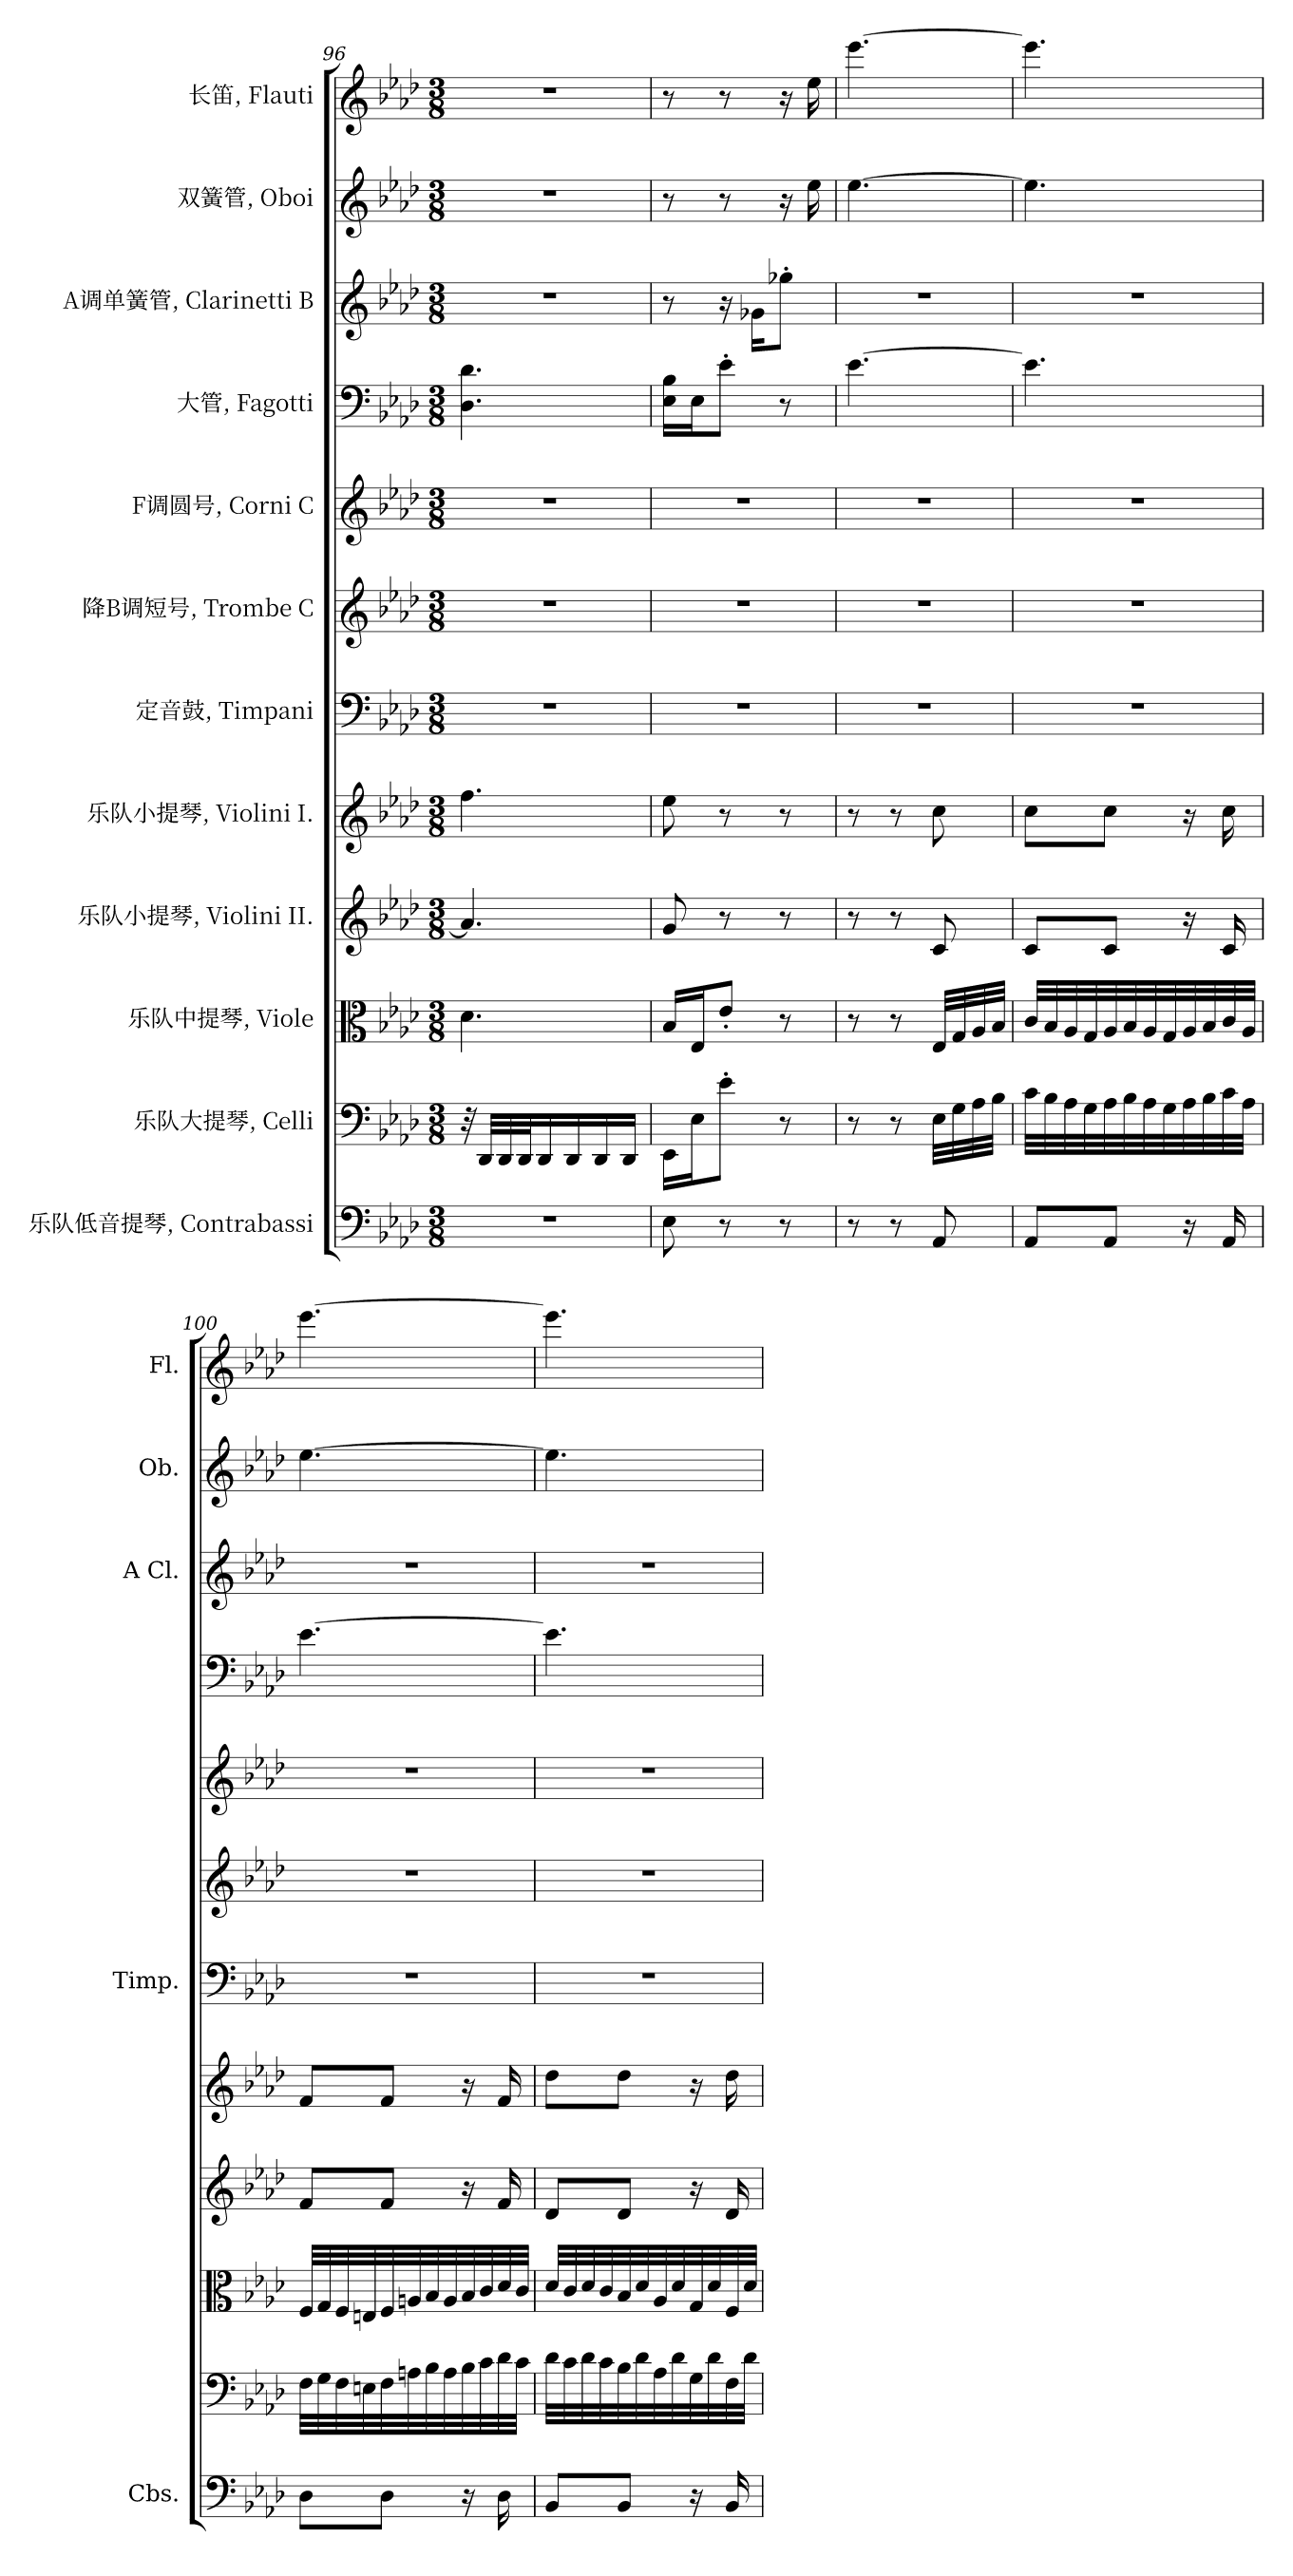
**kern	**kern	**kern	**kern	**kern	**kern	**kern	**kern	**kern	**kern	**kern	**kern
*part12	*part11	*part10	*part9	*part8	*part7	*part6	*part5	*part4	*part3	*part2	*part1
*staff12	*staff11	*staff10	*staff9	*staff8	*staff7	*staff6	*staff5	*staff4	*staff3	*staff2	*staff1
*I"乐队低音提琴, Contrabassi	*I"乐队大提琴, Celli	*I"乐队中提琴, Viole	*I"乐队小提琴, Violini II.	*I"乐队小提琴, Violini I.	*I"定音鼓, Timpani	*I"降B调短号, Trombe C	*I"F调圆号, Corni C	*I"大管, Fagotti	*I"A调单簧管, Clarinetti B	*I"双簧管, Oboi	*I"长笛, Flauti
*I'Cbs.	*	*	*	*	*I'Timp.	*	*	*	*I'A Cl.	*I'Ob.	*I'Fl.
*clefF4	*clefF4	*clefC3	*clefG2	*clefG2	*clefF4	*clefG2	*clefG2	*clefF4	*clefG2	*clefG2	*clefG2
*ITrd7c12	*	*	*	*	*	*ITrd1c2	*ITrd4c7	*	*ITrd2c3	*	*
*k[b-e-a-d-]	*k[b-e-a-d-]	*k[b-e-a-d-]	*k[b-e-a-d-]	*k[b-e-a-d-]	*k[b-e-a-d-]	*k[b-e-a-d-g-c-]	*k[b-e-a-d-g-]	*k[b-e-a-d-]	*k[b-]	*k[b-e-a-d-]	*k[b-e-a-d-]
*M3/8	*M3/8	*M3/8	*M3/8	*M3/8	*M3/8	*M3/8	*M3/8	*M3/8	*M3/8	*M3/8	*M3/8
=96	=96	=96	=96	=96	=96	=96	=96	=96	=96	=96	=96
4.r	32r	4.d-\	4.a-/]	4.ff\	4.r	4.r	4.r	4.D-\ 4.d-\	4.r	4.r	4.r
.	32DD-/LLL	.	.	.	.	.	.	.	.	.	.
.	32DD-/	.	.	.	.	.	.	.	.	.	.
.	32DD-/J	.	.	.	.	.	.	.	.	.	.
.	16DD-/	.	.	.	.	.	.	.	.	.	.
.	16DD-/	.	.	.	.	.	.	.	.	.	.
.	16DD-/	.	.	.	.	.	.	.	.	.	.
.	16DD-/JJ	.	.	.	.	.	.	.	.	.	.
!!LO:PB:g=z
=97	=97	=97	=97	=97	=97	=97	=97	=97	=97	=97	=97
8EE-\	16EE-\LL	16B-/LL	8g/	8ee-\	4.r	4.r	4.r	16E-\ 16B-\LL	8r	8r	8r
.	16E-\J	16E-/J	.	.	.	.	.	16E-\J	.	.	.
8r	8e-'\J	8e-'/J	8r	8r	.	.	.	8e-'\J	16r	8r	8r
.	.	.	.	.	.	.	.	.	16e-X\KL	.	.
8r	8r	8r	8r	8r	.	.	.	8r	8ee-X'\J	16r	16r
.	.	.	.	.	.	.	.	.	.	16ee-\	16ee-\
=98	=98	=98	=98	=98	=98	=98	=98	=98	=98	=98	=98
8r	8r	8r	8r	8r	4.r	4.r	4.r	[4.e-\	4.r	[4.ee-\	[4.eee-\
8r	8r	8r	8r	8r	.	.	.	.	.	.	.
8AAA-/	32E-\LLL	32E-/LLL	8c/	8cc\	.	.	.	.	.	.	.
.	32G\	32G/	.	.	.	.	.	.	.	.	.
.	32A-\	32A-/	.	.	.	.	.	.	.	.	.
.	32B-\JJJ	32B-/JJJ	.	.	.	.	.	.	.	.	.
=99	=99	=99	=99	=99	=99	=99	=99	=99	=99	=99	=99
8AAA-/L	32c\LLL	32c/LLL	8c/L	8cc\L	4.r	4.r	4.r	4.e-\]	4.r	4.ee-\]	4.eee-\]
.	32B-\	32B-/	.	.	.	.	.	.	.	.	.
.	32A-\	32A-/	.	.	.	.	.	.	.	.	.
.	32G\	32G/	.	.	.	.	.	.	.	.	.
8AAA-/J	32A-\	32A-/	8c/J	8cc\J	.	.	.	.	.	.	.
.	32B-\	32B-/	.	.	.	.	.	.	.	.	.
.	32A-\	32A-/	.	.	.	.	.	.	.	.	.
.	32G\	32G/	.	.	.	.	.	.	.	.	.
16r	32A-\	32A-/	16r	16r	.	.	.	.	.	.	.
.	32B-\	32B-/	.	.	.	.	.	.	.	.	.
16AAA-/	32c\	32c/	16c/	16cc\	.	.	.	.	.	.	.
.	32A-\JJJ	32A-/JJJ	.	.	.	.	.	.	.	.	.
=100	=100	=100	=100	=100	=100	=100	=100	=100	=100	=100	=100
8DD-\L	32F\LLL	32F/LLL	8f/L	8f/L	4.r	4.r	4.r	[4.e-\	4.r	[4.ee-\	[4.eee-\
.	32G\	32G/	.	.	.	.	.	.	.	.	.
.	32F\	32F/	.	.	.	.	.	.	.	.	.
.	32En\	32En/	.	.	.	.	.	.	.	.	.
8DD-\J	32F\	32F/	8f/J	8f/J	.	.	.	.	.	.	.
.	32An\	32An/	.	.	.	.	.	.	.	.	.
.	32B-\	32B-/	.	.	.	.	.	.	.	.	.
.	32A\	32A/	.	.	.	.	.	.	.	.	.
16r	32B-\	32B-/	16r	16r	.	.	.	.	.	.	.
.	32c\	32c/	.	.	.	.	.	.	.	.	.
16DD-\	32d-\	32d-/	16f/	16f/	.	.	.	.	.	.	.
.	32c\JJJ	32c/JJJ	.	.	.	.	.	.	.	.	.
!!LO:PB:g=z
=101	=101	=101	=101	=101	=101	=101	=101	=101	=101	=101	=101
8BBB-/L	32d-\LLL	32d-/LLL	8d-/L	8dd-\L	4.r	4.r	4.r	4.e-\]	4.r	4.ee-\]	4.eee-\]
.	32c\	32c/	.	.	.	.	.	.	.	.	.
.	32d-\	32d-/	.	.	.	.	.	.	.	.	.
.	32c\	32c/	.	.	.	.	.	.	.	.	.
8BBB-/J	32B-\	32B-/	8d-/J	8dd-\J	.	.	.	.	.	.	.
.	32d-\	32d-/	.	.	.	.	.	.	.	.	.
.	32A-\	32A-/	.	.	.	.	.	.	.	.	.
.	32d-\	32d-/	.	.	.	.	.	.	.	.	.
16r	32G\	32G/	16r	16r	.	.	.	.	.	.	.
.	32d-\	32d-/	.	.	.	.	.	.	.	.	.
16BBB-/	32F\	32F/	16d-/	16dd-\	.	.	.	.	.	.	.
.	32d-\JJJ	32d-/JJJ	.	.	.	.	.	.	.	.	.
=	=	=	=	=	=	=	=	=	=	=	=
*-	*-	*-	*-	*-	*-	*-	*-	*-	*-	*-	*-
